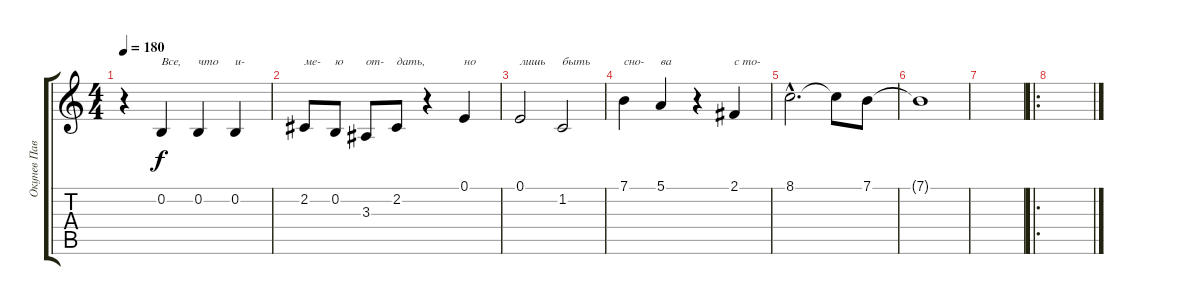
\track ("Окунев Павел" "Окунев Пав") {instrument bassoon}
\staff {score tabs}
\tuning (E4 B3 G3 D3 A2 E2) {hide}
\ts (4 4)
\tempo 180
\clef g2
\ks c
r.4{dy f} 0.2.4{txt "Все,"} 0.2.4{txt "что"} 0.2.4{txt "и-"} |
2.2.8{txt "ме-"} 0.2.8{txt "ю"} 3.3.8{txt "от-"} 2.2.8{txt "дать,"} r.4 0.1.4{txt "но"} |
0.1.2{txt "лишь"} 1.2.2{txt "быть"} |
7.1.4{txt "сно-"} 5.1.4{txt "ва"} r.4 2.1.4{txt "с то-"} |
8.1{hac}.2{d} 8.1{t}.8 7.1.8 |
7.1{t}.1 |
|
\ro
